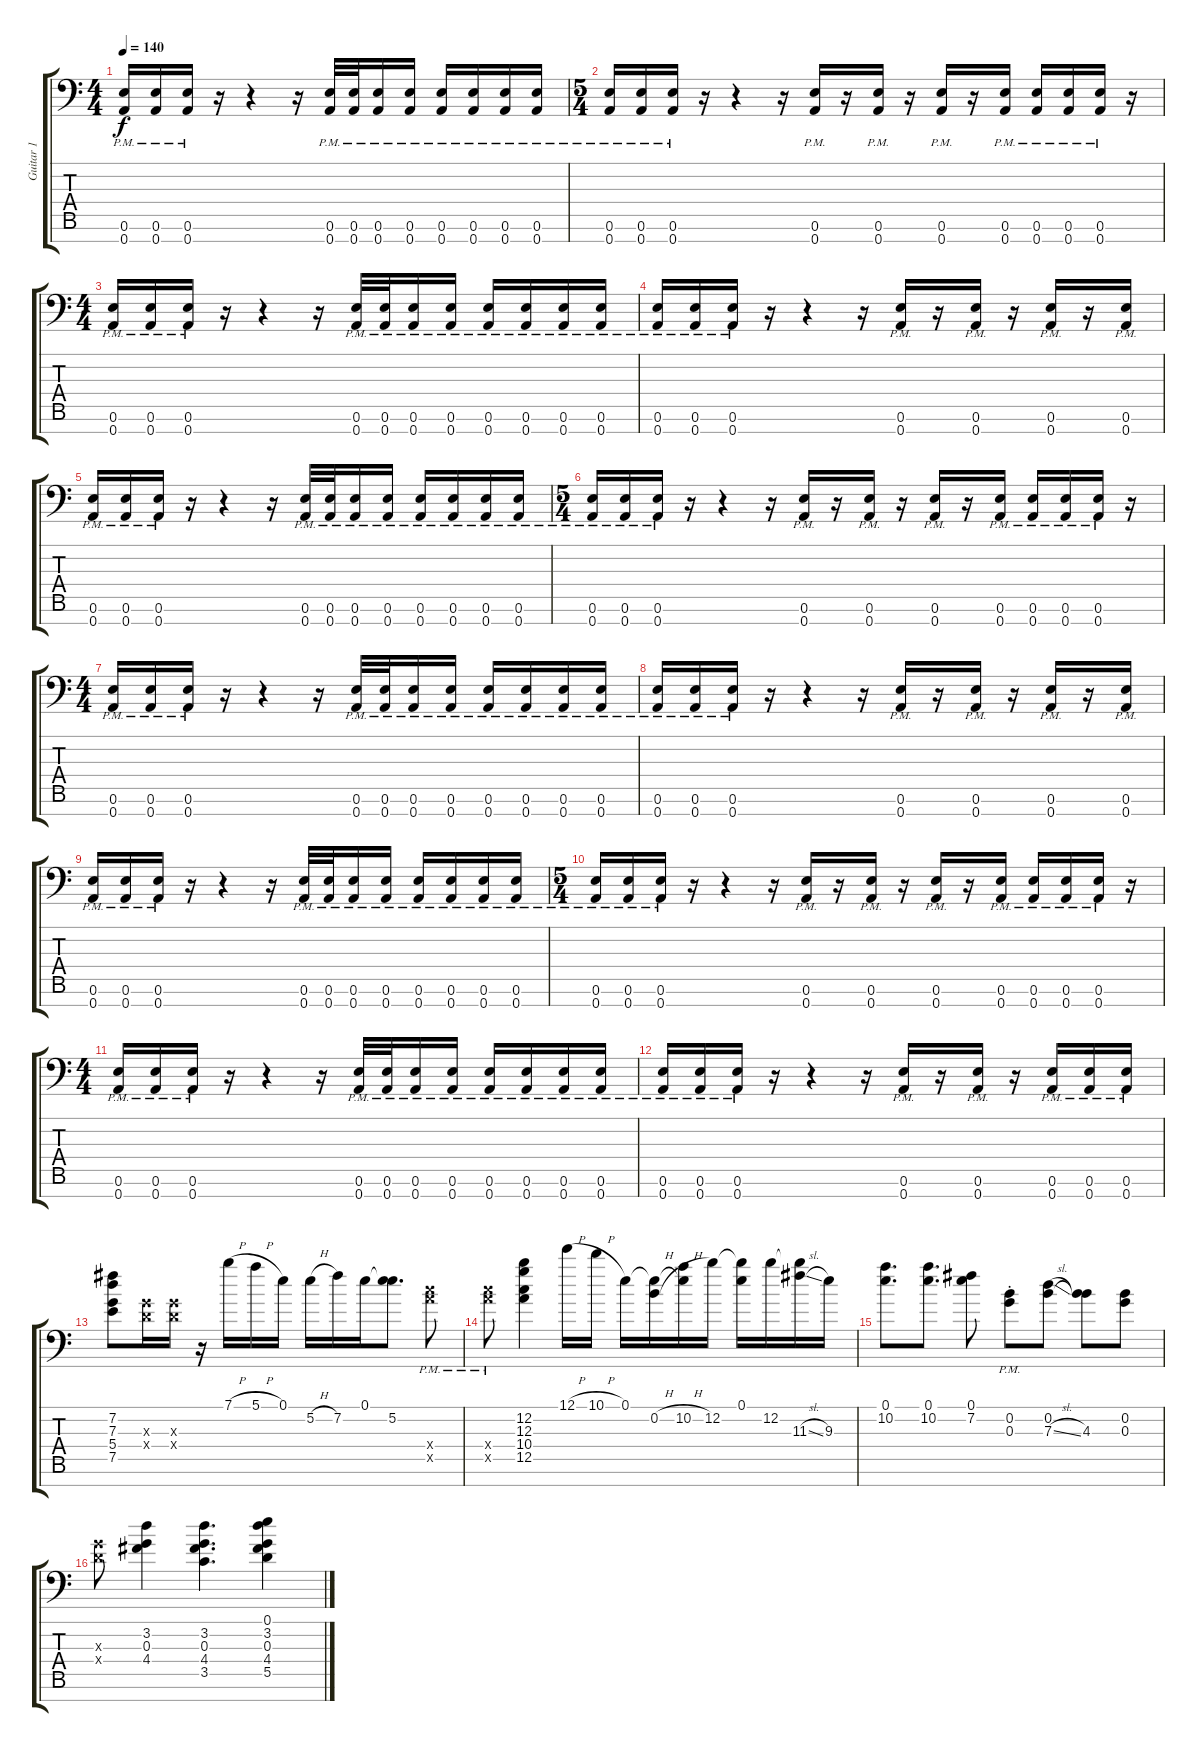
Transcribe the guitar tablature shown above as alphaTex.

\track ("Guitar 1" "Guitar 1") {instrument distortionguitar}
\staff {score tabs}
\tuning (E4 B3 G3 D3 A2 E2 A1) {hide}
\ts (4 4)
\tempo 140
\clef f4
\ks c
(0.6{pm} 0.7).16{dy f} (0.6{pm} 0.7).16 (0.6{pm} 0.7).16 r.16 r.4 r.16 (0.6{pm} 0.7{pm}).32 (0.6{pm} 0.7{pm}).32 (0.6{pm} 0.7{pm}).16 (0.6{pm} 0.7{pm}).16 (0.6{pm} 0.7{pm}).16 (0.6{pm} 0.7{pm}).16 (0.6{pm} 0.7{pm}).16 (0.6{pm} 0.7{pm}).16 |
\ts (5 4)
(0.6{pm} 0.7).16 (0.6{pm} 0.7).16 (0.6{pm} 0.7).16 r.16 r.4 r.16 (0.6{pm} 0.7{pm}).16 r.16 (0.6{pm} 0.7{pm}).16 r.16 (0.6{pm} 0.7{pm}).16 r.16 (0.6 0.7{pm}).16 (0.6{pm} 0.7{pm}).16 (0.6{pm} 0.7{pm}).16 (0.6{pm} 0.7{pm}).16 r.16 |
\ts (4 4)
(0.6{pm} 0.7).16 (0.6{pm} 0.7).16 (0.6{pm} 0.7).16 r.16 r.4 r.16 (0.6{pm} 0.7{pm}).32 (0.6{pm} 0.7{pm}).32 (0.6{pm} 0.7{pm}).16 (0.6{pm} 0.7{pm}).16 (0.6{pm} 0.7{pm}).16 (0.6{pm} 0.7{pm}).16 (0.6{pm} 0.7{pm}).16 (0.6{pm} 0.7{pm}).16 |
(0.6{pm} 0.7).16 (0.6{pm} 0.7).16 (0.6{pm} 0.7).16 r.16 r.4 r.16 (0.6{pm} 0.7{pm}).16 r.16 (0.6{pm} 0.7{pm}).16 r.16 (0.6{pm} 0.7{pm}).16 r.16 (0.6 0.7{pm}).16 |
(0.6{pm} 0.7).16 (0.6{pm} 0.7).16 (0.6{pm} 0.7).16 r.16 r.4 r.16 (0.6{pm} 0.7{pm}).32 (0.6{pm} 0.7{pm}).32 (0.6{pm} 0.7{pm}).16 (0.6{pm} 0.7{pm}).16 (0.6{pm} 0.7{pm}).16 (0.6{pm} 0.7{pm}).16 (0.6{pm} 0.7{pm}).16 (0.6{pm} 0.7{pm}).16 |
\ts (5 4)
(0.6{pm} 0.7).16 (0.6{pm} 0.7).16 (0.6{pm} 0.7).16 r.16 r.4 r.16 (0.6{pm} 0.7{pm}).16 r.16 (0.6{pm} 0.7{pm}).16 r.16 (0.6{pm} 0.7{pm}).16 r.16 (0.6 0.7{pm}).16 (0.6{pm} 0.7{pm}).16 (0.6{pm} 0.7{pm}).16 (0.6{pm} 0.7{pm}).16 r.16 |
\ts (4 4)
(0.6{pm} 0.7).16 (0.6{pm} 0.7).16 (0.6{pm} 0.7).16 r.16 r.4 r.16 (0.6{pm} 0.7{pm}).32 (0.6{pm} 0.7{pm}).32 (0.6{pm} 0.7{pm}).16 (0.6{pm} 0.7{pm}).16 (0.6{pm} 0.7{pm}).16 (0.6{pm} 0.7{pm}).16 (0.6{pm} 0.7{pm}).16 (0.6{pm} 0.7{pm}).16 |
(0.6{pm} 0.7).16 (0.6{pm} 0.7).16 (0.6{pm} 0.7).16 r.16 r.4 r.16 (0.6{pm} 0.7{pm}).16 r.16 (0.6{pm} 0.7{pm}).16 r.16 (0.6{pm} 0.7{pm}).16 r.16 (0.6 0.7{pm}).16 |
(0.6{pm} 0.7).16 (0.6{pm} 0.7).16 (0.6{pm} 0.7).16 r.16 r.4 r.16 (0.6{pm} 0.7{pm}).32 (0.6{pm} 0.7{pm}).32 (0.6{pm} 0.7{pm}).16 (0.6{pm} 0.7{pm}).16 (0.6{pm} 0.7{pm}).16 (0.6{pm} 0.7{pm}).16 (0.6{pm} 0.7{pm}).16 (0.6{pm} 0.7{pm}).16 |
\ts (5 4)
(0.6{pm} 0.7).16 (0.6{pm} 0.7).16 (0.6{pm} 0.7).16 r.16 r.4 r.16 (0.6{pm} 0.7{pm}).16 r.16 (0.6{pm} 0.7{pm}).16 r.16 (0.6{pm} 0.7{pm}).16 r.16 (0.6 0.7{pm}).16 (0.6{pm} 0.7{pm}).16 (0.6{pm} 0.7{pm}).16 (0.6{pm} 0.7{pm}).16 r.16 |
\ts (4 4)
(0.6{pm} 0.7).16 (0.6{pm} 0.7).16 (0.6{pm} 0.7).16 r.16 r.4 r.16 (0.6{pm} 0.7{pm}).32 (0.6{pm} 0.7{pm}).32 (0.6{pm} 0.7{pm}).16 (0.6{pm} 0.7{pm}).16 (0.6{pm} 0.7{pm}).16 (0.6{pm} 0.7{pm}).16 (0.6{pm} 0.7{pm}).16 (0.6{pm} 0.7{pm}).16 |
(0.6{pm} 0.7).16 (0.6{pm} 0.7).16 (0.6{pm} 0.7).16 r.16 r.4 r.16 (0.6{pm} 0.7{pm}).16 r.16 (0.6{pm} 0.7{pm}).16 r.16 (0.6{pm} 0.7{pm}).16 (0.6{pm} 0.7{pm}).16 (0.6 0.7{pm}).16 |
(7.2 7.3 5.4 7.5).8{instrument electricguitarjazz} (0.3{x} 0.4{x}).16 (0.3{x} 0.4{x}).16 r.16 7.1{h}.16 5.1{h}.16 0.1.16 5.2{h}.16 7.2.16 0.1.16 (0.1{t} 5.2).8{d} (10.4{pm x} 12.5{pm x}).8 |
(10.4{pm x} 12.5{pm x}).8 (12.2 12.3 10.4 12.5).4 12.1{h}.16 10.1{h}.16 0.1.16 (0.1{t} 0.2{h}).16 (0.1{t} 10.2{h}).16 12.2.16 (0.1 12.2{t}).16 12.2.16 (12.2{t} 11.3{sl}).16 9.3.16 |
(0.1 10.2).8{d} (0.1 10.2).8{d} (0.1 7.2).8 (0.2{pm st} 0.3{pm st}).8 (0.2 7.3{sl}).8 (0.2{t} 4.3).8 (0.2 0.3).8 |
(0.3{x} 0.4{x}).8 (3.2 0.3 4.4).4 (3.2 0.3 4.4 3.5).4{d} (0.1 3.2 0.3 4.4 5.5).4
